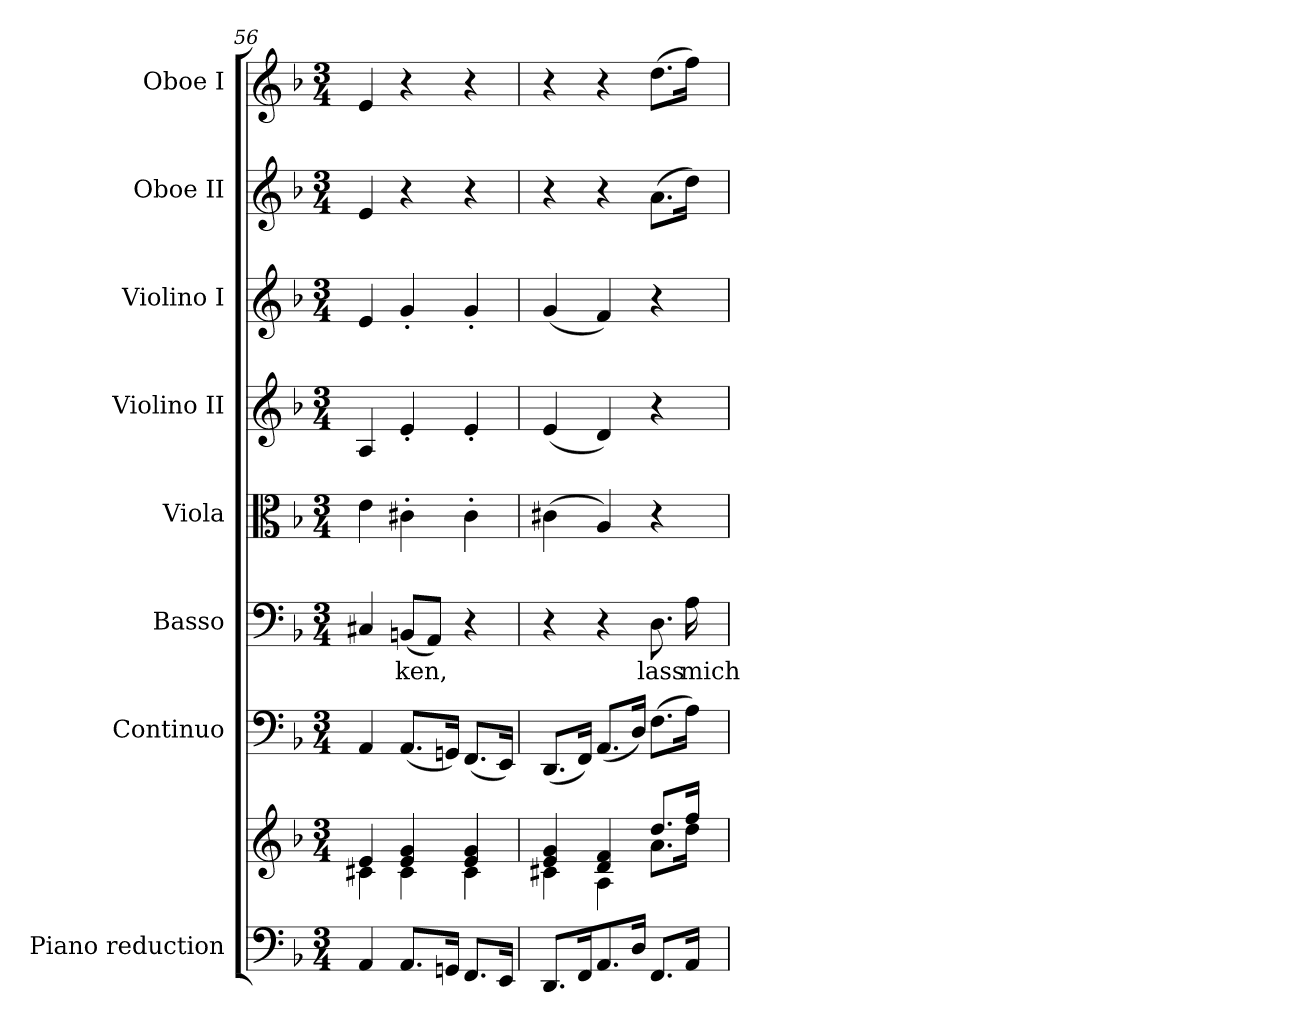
**kern	**kern	**kern	**kern	**text	**kern	**kern	**kern	**kern	**kern
*part8	*part8	*part7	*part6	*part6	*part5	*part4	*part3	*part2	*part1
*staff9	*staff8	*staff7	*staff6	*staff6	*staff5	*staff4	*staff3	*staff2	*staff1
*I"Piano reduction	*	*I"Continuo	*I"Basso	*	*I"Viola	*I"Violino II	*I"Violino I	*I"Oboe II	*I"Oboe I
*I'Pno	*	*	*	*	*	*	*	*I'Ob	*I'Ob
!!LO:PB:g=z
*clefF4	*clefG2	*clefF4	*clefF4	*	*clefC3	*clefG2	*clefG2	*clefG2	*clefG2
*k[b-]	*k[b-]	*k[b-]	*k[b-]	*	*k[b-]	*k[b-]	*k[b-]	*k[b-]	*k[b-]
*M3/4	*M3/4	*M3/4	*M3/4	*	*M3/4	*M3/4	*M3/4	*M3/4	*M3/4
=56	=56	=56	=56	=56	=56	=56	=56	=56	=56
*	*^	*	*	*	*	*	*	*	*
4AA/	4e/	4c#X\	4AA/	4C#X/	.	4e\	4A/	4e/	4e/	4e/
!	!	!	!	!	!LO:LY:b	!	!	!	!	!
8.AA/L	4e/ 4g/	4c#\	(8.AA/L	(8BBn/L	-ken,	4c#X'\	4e'/	4g'/	4r	4r
.	.	.	.	8AA/J)	.	.	.	.	.	.
16GGn/Jk	.	.	16GGn/Jk)	.	.	.	.	.	.	.
8.FF/L	4e/ 4g/	4c#\	(8.FF/L	4r	.	4c#'\	4e'/	4g'/	4r	4r
16EE/Jk	.	.	16EE/Jk)	.	.	.	.	.	.	.
=57	=57	=57	=57	=57	=57	=57	=57	=57	=57	=57
8.DD/L	4e/ 4g/	4c#X\	(8.DD/L	4r	.	(4c#X\	(4e/	(4g/	4r	4r
16FF/K	.	.	16FF/Jk)	.	.	.	.	.	.	.
8.AA/	4d/ 4f/	4A\	(8.AA/L	4r	.	4A/)	4d/)	4f/)	4r	4r
16D/Jk	.	.	16D/Jk)	.	.	.	.	.	.	.
!	!	!	!	!	!LO:LY:b	!	!	!	!	!
8.FF/L	8.dd/L	8.a\L	(8.F\L	8.D\	lass	4r	4r	4r	(8.a\L	(8.dd\L
!	!	!	!	!	!LO:LY:b	!	!	!	!	!
16AA/Jk	16ff/Jk	16dd\Jk	16A\Jk)	16A\	mich	.	.	.	16dd\Jk)	16ff\Jk)
*	*v	*v	*	*	*	*	*	*	*	*
=	=	=	=	=	=	=	=	=	=
*-	*-	*-	*-	*-	*-	*-	*-	*-	*-
